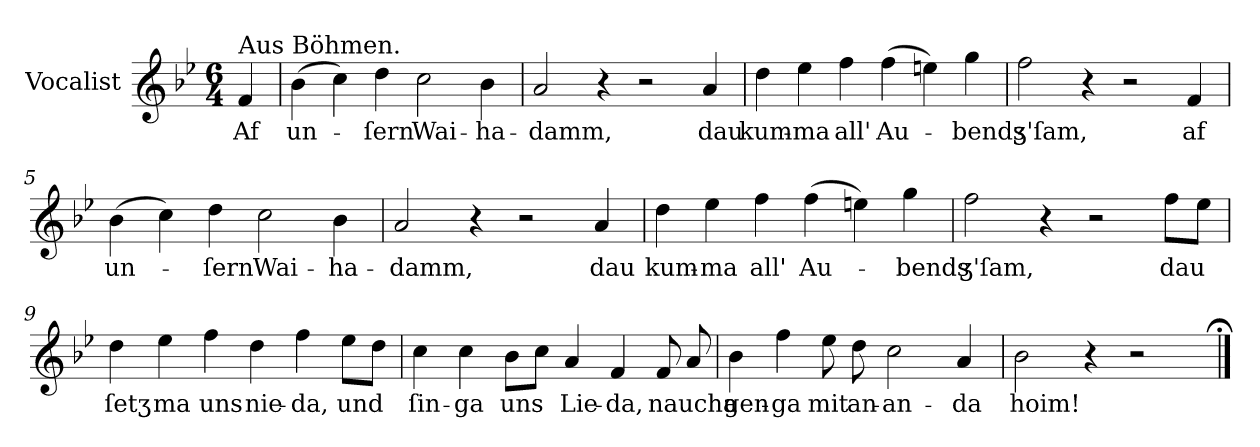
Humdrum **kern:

**kern	**text
*part1	*part1
*staff1	*staff1
*I"Vocalist	*
*k[b-e-]	*
*B-:	*
*M6/4	*
=	=
!LO:TX:a:t=Aus Böhmen.	!
4f	Af
=1	=1
(4b-	un-
4cc)	.
4dd	-ſern
2cc	Wai-
4b-	-ha-
=2	=2
2a	-damm,
4r	.
2r	.
4a	dau
=3	=3
4dd	kum-
4ee-	-ma
4ff	all'
(4ff	Au-
4een)	.
4gg	-bends
=4	=4
2ff	ʒ'ſam,
4r	.
2r	.
4f	af
=5	=5
(4b-	un-
4cc)	.
4dd	-ſern
2cc	Wai-
4b-	-ha-
=6	=6
2a	-damm,
4r	.
2r	.
4a	dau
=7	=7
4dd	kum-
4ee-	-ma
4ff	all'
(4ff	Au-
4een)	.
4gg	-bends
=8	=8
2ff	ʒ'ſam,
4r	.
2r	.
8ffL	dau
8ee-J	.
=9	=9
4dd	ſetʒ
4ee-	ma
4ff	uns
4dd	nie-
4ff	-da,
8ee-L	und
8ddJ	.
=10	=10
4cc	ſin-
4cc	-ga
8b-L	uns
8ccJ	.
4a	Lie-
4f	-da,
8f	naucha
8a	.
=11	=11
4b-	gen-
4ff	-ga
8ee-	mit
8dd	an-
2cc	-an-
4a	-da
=12	=12
2b-	hoim!
4r	.
2r	.
==;	==;
*-	*-
